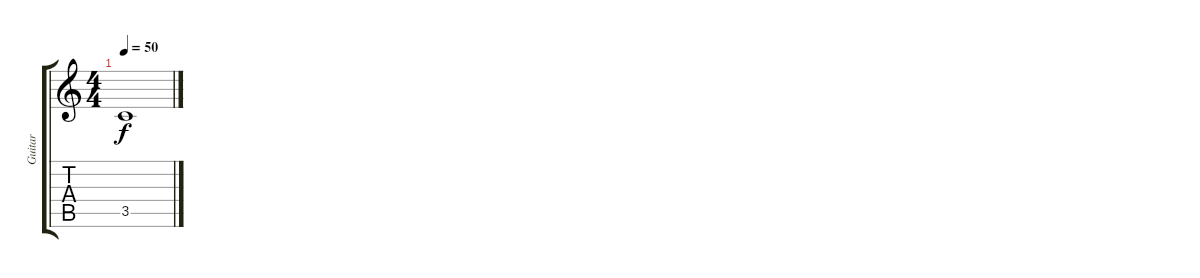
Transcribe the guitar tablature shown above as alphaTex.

\track ("Guitar" "Guitar") {instrument overdrivenguitar}
\staff {score tabs}
\tuning (E4 B3 G3 D3 A2 E2) {hide}
\ts (4 4)
\tempo 50
\clef g2
\ks c
3.5{t}.1{dy f}
